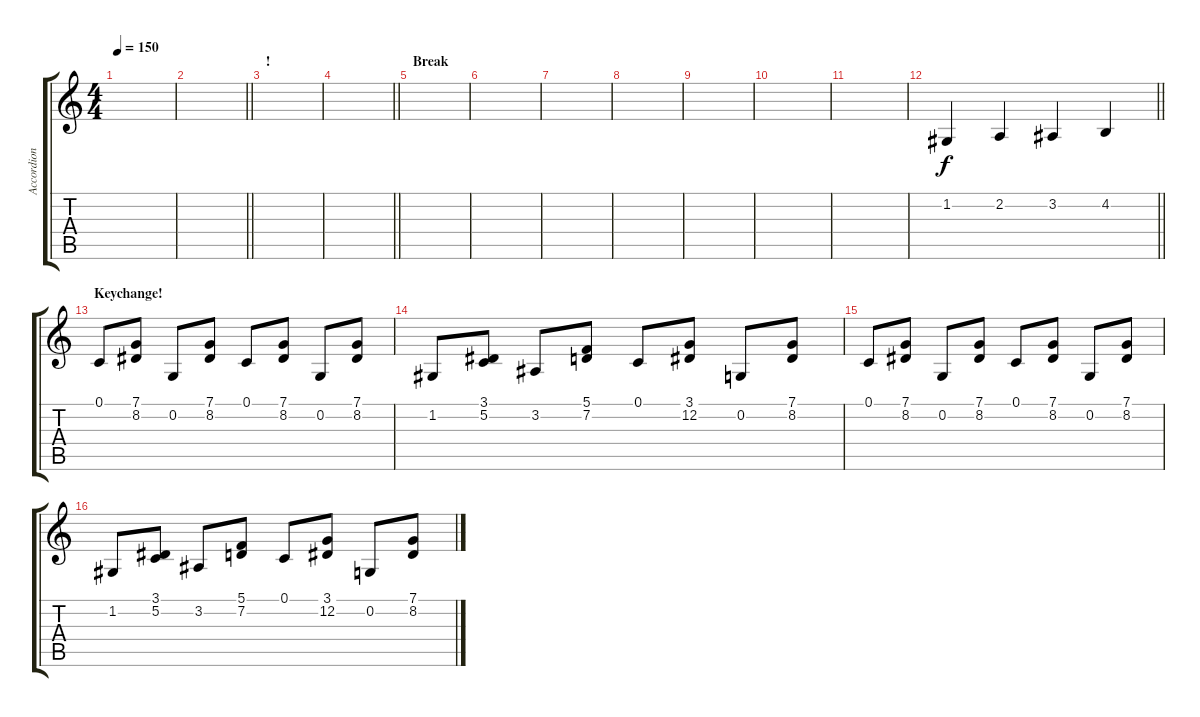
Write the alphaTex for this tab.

\track ("Accordion" "Accordion") {instrument accordion}
\staff {score tabs}
\tuning (C4 G3 Eb3 Bb2 F2 C2) {hide}
\ts (4 4)
\tempo 150
\clef g2
\ks c
|
\barLineRight lightlight
|
\section ("" "!")
|
\barLineRight lightlight
|
\section ("" "Break")
|
|
|
|
|
|
|
\barLineRight lightlight
1.2.4 2.2.4 3.2.4 4.2.4 |
\section ("" "Keychange!")
0.1.8 (7.1 8.2).8 0.2.8 (7.1 8.2).8 0.1.8 (7.1 8.2).8 0.2.8 (7.1 8.2).8 |
1.2.8 (3.1 5.2).8 3.2.8 (5.1 7.2).8 0.1.8 (3.1 12.2).8 0.2.8 (7.1 8.2).8 |
0.1.8 (7.1 8.2).8 0.2.8 (7.1 8.2).8 0.1.8 (7.1 8.2).8 0.2.8 (7.1 8.2).8 |
1.2.8 (3.1 5.2).8 3.2.8 (5.1 7.2).8 0.1.8 (3.1 12.2).8 0.2.8 (7.1 8.2).8
